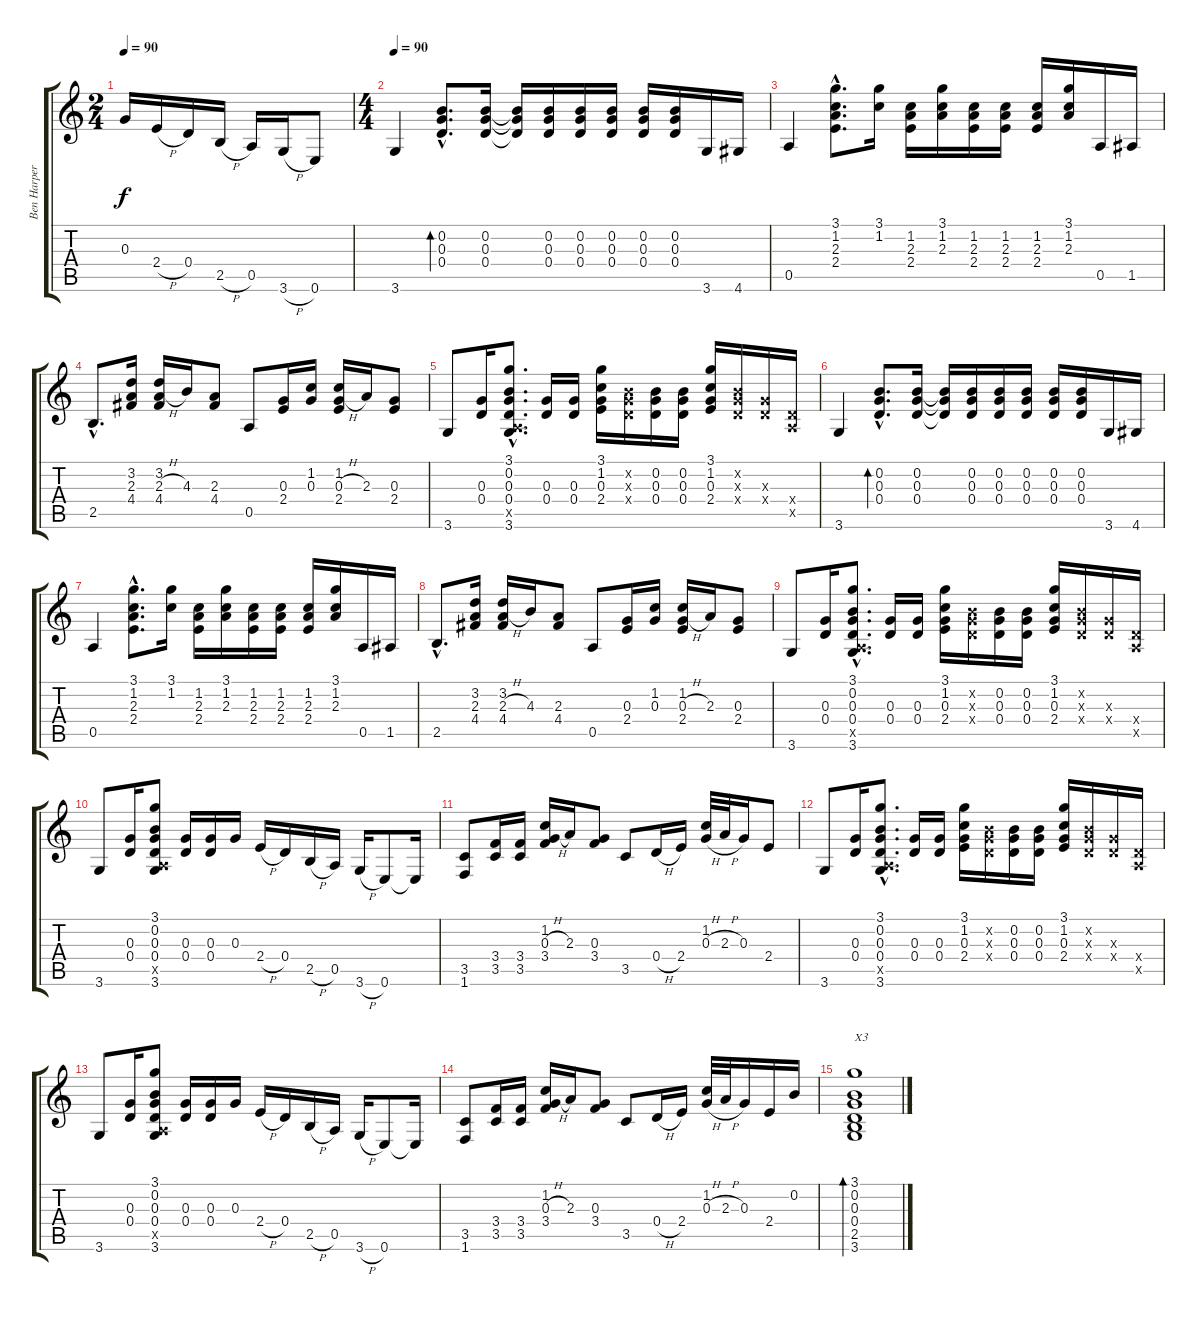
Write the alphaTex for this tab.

\track ("Ben Harper" "Ben Harper") {instrument acousticguitarsteel}
\staff {score tabs}
\tuning (E4 B3 G3 D3 A2 E2) {hide}
\ts (2 4)
\tempo 90
\tempo 80
\tempo 90
\clef g2
\ks c
0.3.16{dy f instrument acousticguitarsteel} 2.4{h}.16 0.4.16 2.5{h}.16 0.5.16 3.6{h}.16 0.6.8 |
\ts (4 4)
\tempo 90
3.6.4 (0.2{hac} 0.3{hac} 0.4{hac}).8{d bd 120} (0.2 0.3 0.4).16 (0.2{t} 0.3{t} 0.4{t}).16 (0.2 0.3 0.4).16 (0.2 0.3 0.4).16 (0.2 0.3 0.4).16 (0.2 0.3 0.4).16 (0.2 0.3 0.4).16 3.6.16 4.6.16 |
0.5.4 (3.1{hac} 1.2{hac} 2.3{hac} 2.4{hac}).8{d} (3.1 1.2).16 (1.2 2.3 2.4).16 (3.1 1.2 2.3).16 (1.2 2.3 2.4).16 (1.2 2.3 2.4).16 (1.2 2.3 2.4).16 (3.1 1.2 2.3).16 0.5.16 1.5.16 |
2.5{hac}.8{d} (3.2 2.3 4.4).16 (3.2 2.3{h} 4.4).16 4.3.16 (2.3 4.4).8 0.5.8 (0.3 2.4).16 (1.2 0.3).16 (1.2 0.3{h} 2.4).16 2.3.16 (0.3 2.4).8 |
3.6.8 (0.3 0.4).16 (3.1{hac} 0.2{hac} 0.3{hac} 0.4{hac} 0.5{hac x} 3.6{hac}).8{d} (0.3 0.4).16 (0.3 0.4).16 (3.1 1.2 0.3 2.4).16 (0.2{x} 0.3{x} 0.4{x}).16 (0.2 0.3 0.4).16 (0.2 0.3 0.4).16 (3.1 1.2 0.3 2.4).16 (0.2{x} 0.3{x} 0.4{x}).16 (0.3{x} 0.4{x}).16 (0.4{x} 0.5{x}).16 |
3.6.4 (0.2{hac} 0.3{hac} 0.4{hac}).8{d bd 120} (0.2 0.3 0.4).16 (0.2{t} 0.3{t} 0.4{t}).16 (0.2 0.3 0.4).16 (0.2 0.3 0.4).16 (0.2 0.3 0.4).16 (0.2 0.3 0.4).16 (0.2 0.3 0.4).16 3.6.16 4.6.16 |
0.5.4 (3.1{hac} 1.2{hac} 2.3{hac} 2.4{hac}).8{d} (3.1 1.2).16 (1.2 2.3 2.4).16 (3.1 1.2 2.3).16 (1.2 2.3 2.4).16 (1.2 2.3 2.4).16 (1.2 2.3 2.4).16 (3.1 1.2 2.3).16 0.5.16 1.5.16 |
2.5{hac}.8{d} (3.2 2.3 4.4).16 (3.2 2.3{h} 4.4).16 4.3.16 (2.3 4.4).8 0.5.8 (0.3 2.4).16 (1.2 0.3).16 (1.2 0.3{h} 2.4).16 2.3.16 (0.3 2.4).8 |
3.6.8 (0.3 0.4).16 (3.1{hac} 0.2{hac} 0.3{hac} 0.4{hac} 0.5{hac x} 3.6{hac}).8{d} (0.3 0.4).16 (0.3 0.4).16 (3.1 1.2 0.3 2.4).16 (0.2{x} 0.3{x} 0.4{x}).16 (0.2 0.3 0.4).16 (0.2 0.3 0.4).16 (3.1 1.2 0.3 2.4).16 (0.2{x} 0.3{x} 0.4{x}).16 (0.3{x} 0.4{x}).16 (0.4{x} 0.5{x}).16 |
3.6.8 (0.3 0.4).16 (3.1 0.2 0.3 0.4 0.5{x} 3.6).8 (0.3 0.4).16 (0.3 0.4).16 0.3.16 2.4{h}.16 0.4.16 2.5{h}.16 0.5.16 3.6{h}.16 0.6.8 0.6{t}.16 |
(3.5 1.6).8 (3.4 3.5).16 (3.4 3.5).16 (1.2 0.3{h} 3.4).16 2.3.16 (0.3 3.4).8 3.5.8 0.4{h}.16 2.4.16 (1.2 0.3{h}).32 2.3{h}.32 0.3.16 2.4.8 |
3.6.8 (0.3 0.4).16 (3.1{hac} 0.2{hac} 0.3{hac} 0.4{hac} 0.5{hac x} 3.6{hac}).8{d} (0.3 0.4).16 (0.3 0.4).16 (3.1 1.2 0.3 2.4).16 (0.2{x} 0.3{x} 0.4{x}).16 (0.2 0.3 0.4).16 (0.2 0.3 0.4).16 (3.1 1.2 0.3 2.4).16 (0.2{x} 0.3{x} 0.4{x}).16 (0.3{x} 0.4{x}).16 (0.4{x} 0.5{x}).16 |
3.6.8 (0.3 0.4).16 (3.1 0.2 0.3 0.4 0.5{x} 3.6).8 (0.3 0.4).16 (0.3 0.4).16 0.3.16 2.4{h}.16 0.4.16 2.5{h}.16 0.5.16 3.6{h}.16 0.6.8 0.6{t}.16 |
(3.5 1.6).8 (3.4 3.5).16 (3.4 3.5).16 (1.2 0.3{h} 3.4).16 2.3.16 (0.3 3.4).8 3.5.8 0.4{h}.16 2.4.16 (1.2 0.3{h}).32 2.3{h}.32 0.3.16 2.4.16 0.2.16 |
(3.1 0.2 0.3 0.4 2.5 3.6).1{bd 480 txt "X3"}
